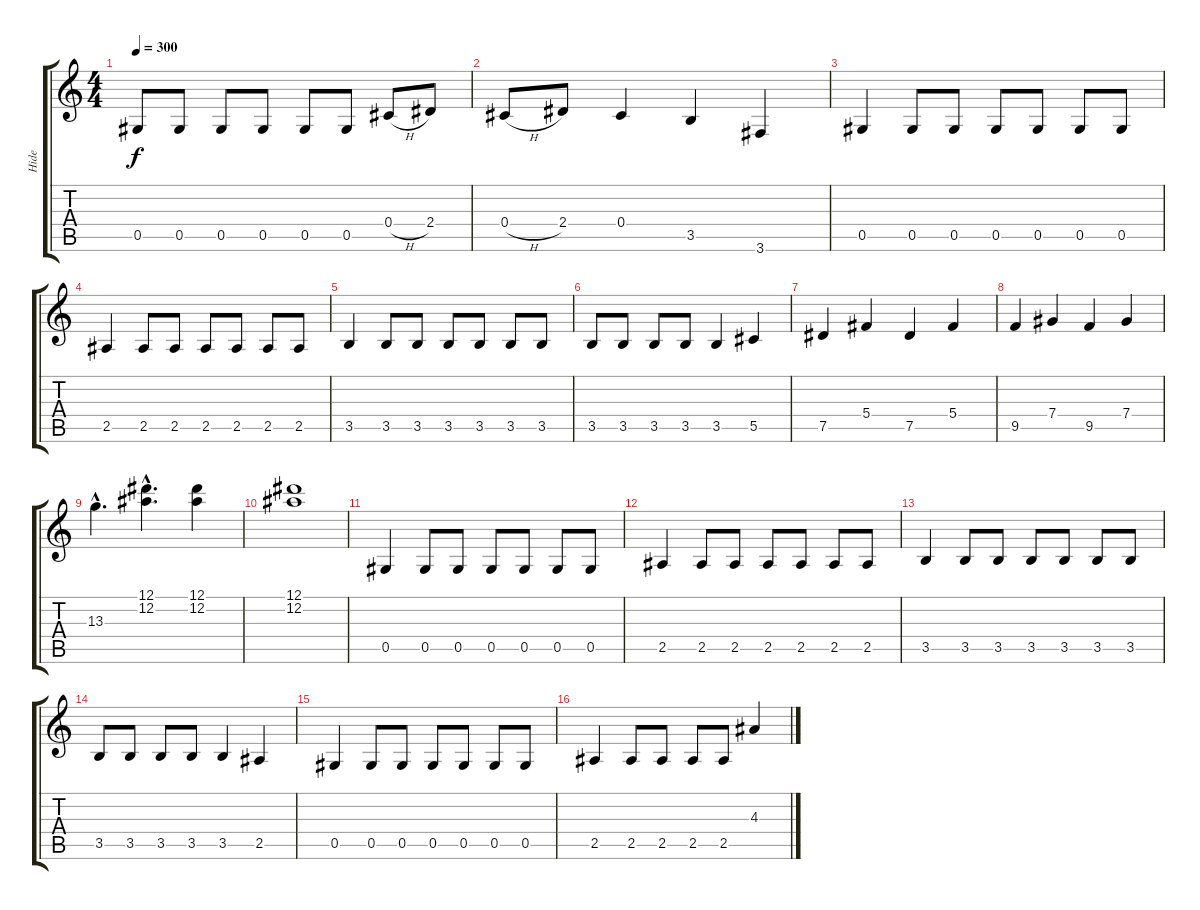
\track ("Hide" "Hide") {instrument overdrivenguitar}
\staff {score tabs}
\tuning (Eb4 Bb3 Gb3 Db3 Ab2 Eb2) {hide}
\ts (4 4)
\tempo 300
\clef g2
\ks c
0.5.8{dy f} 0.5.8 0.5.8 0.5.8 0.5.8 0.5.8 0.4{h}.8 2.4.8 |
0.4{h}.8 2.4.8 0.4.4 3.5.4 3.6.4 |
0.5.4 0.5.8 0.5.8 0.5.8 0.5.8 0.5.8 0.5.8 |
2.5.4 2.5.8 2.5.8 2.5.8 2.5.8 2.5.8 2.5.8 |
3.5.4 3.5.8 3.5.8 3.5.8 3.5.8 3.5.8 3.5.8 |
3.5.8 3.5.8 3.5.8 3.5.8 3.5.4 5.5.4 |
7.5.4 5.4.4 7.5.4 5.4.4 |
9.5.4 7.4.4 9.5.4 7.4.4 |
13.3{hac}.4{d} (12.1{hac} 12.2{hac}).4{d} (12.1 12.2).4 |
(12.1 12.2).1 |
0.5.4 0.5.8 0.5.8 0.5.8 0.5.8 0.5.8 0.5.8 |
2.5.4 2.5.8 2.5.8 2.5.8 2.5.8 2.5.8 2.5.8 |
3.5.4 3.5.8 3.5.8 3.5.8 3.5.8 3.5.8 3.5.8 |
3.5.8 3.5.8 3.5.8 3.5.8 3.5.4 2.5.4 |
0.5.4 0.5.8 0.5.8 0.5.8 0.5.8 0.5.8 0.5.8 |
2.5.4 2.5.8 2.5.8 2.5.8 2.5.8 4.3.4
